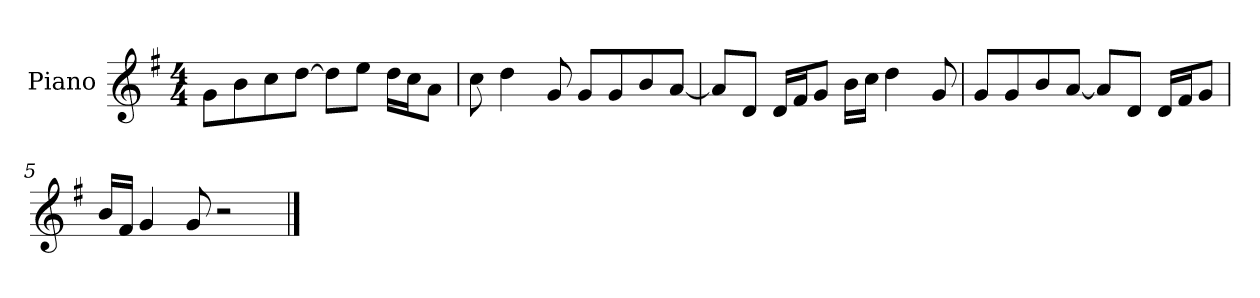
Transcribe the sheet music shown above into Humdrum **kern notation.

**kern
*part1
*staff1
*I"Piano
*I'P-no
*clefG2
*k[f#]
*M4/4
*MM90
=1
8g\L
8b\
8cc\
[8dd\J
8dd\L]
8ee\J
16dd\LL
16cc\J
8a\J
=2
8cc\
4dd\
8g/
8g/L
8g/
8b/
[8a/J
=3
8a/L]
8d/J
16d/LL
16f#/J
8g/J
16b\LL
16cc\JJ
4dd\
8g/
=4
8g/L
8g/
8b/
[8a/J
8a/L]
8d/J
16d/LL
16f#/J
8g/J
!!LO:LB:g=z
=5
16b/LL
16f#/JJ
4g/
8g/
2r
==
*-
